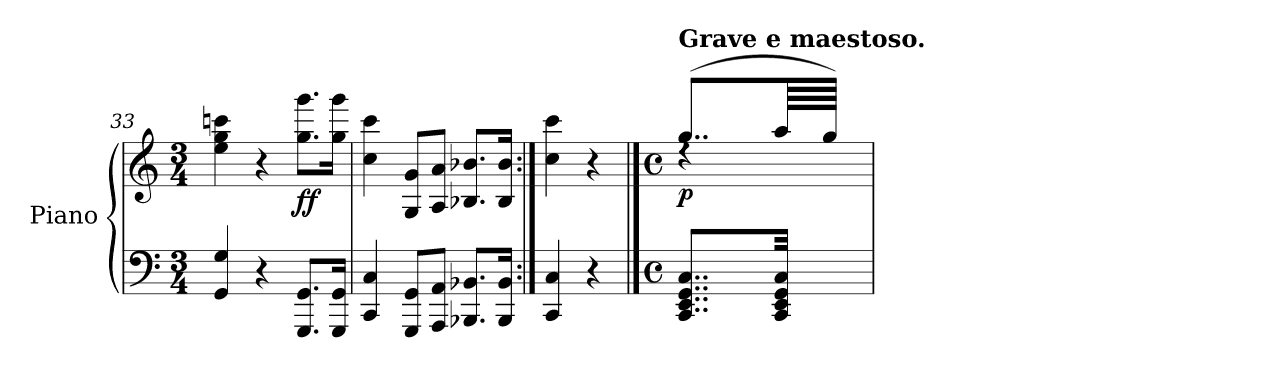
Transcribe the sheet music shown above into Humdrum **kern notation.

**kern	**kern	**dynam
*part1	*part1	*part1
*staff2	*staff1	*staff1/2
*I"Piano	*	*
*I'Pno.	*	*
*clefF4	*clefG2	*
*k[]	*k[]	*
*M3/4	*M3/4	*
=33	=33	=33
4GG/ 4G/	4ee\ 4gg\ 4cccn\	.
4r	4r	.
!	!	!LO:DY:b
8.GGG/ 8.GG/L	8.gg\ 8.ggg\L	ff
16GGG/ 16GG/Jk	16gg\ 16ggg\Jk	.
=34	=34	=34
4CC/ 4C/	4cc\ 4ccc\	.
8GGG/ 8GG/L	8G/ 8g/L	.
8AAA/ 8AA/J	8A/ 8a/J	.
8.BBB-X/ 8.BB-X/L	8.B-X/ 8.b-X/L	.
16BBB-/ 16BB-/Jk	16B-/ 16b-/Jk	.
=35:|!	=35:|!	=35:|!
4CC/ 4C/	4cc\ 4ccc\	.
4r	4r	.
!!LO:LB:g=z
==1	==1	==1
*M4/4	*M4/4	*
*met(c)	*met(c)	*
*	*^	*
!	!LO:TX:a:B:t=Grave e maestoso.	!	!
!	!	!	!LO:DY:b
8..CC/ 8..EE/ 8..GG/ 8..C/L	(>8..gg/L	4rdd	p
32CC/ 32EE/ 32GG/ 32C/Jkk	64aa/LLL	.	.
.	64gg/JJJJ)	.	.
*	*v	*v	*
=	=	=
*-	*-	*-
